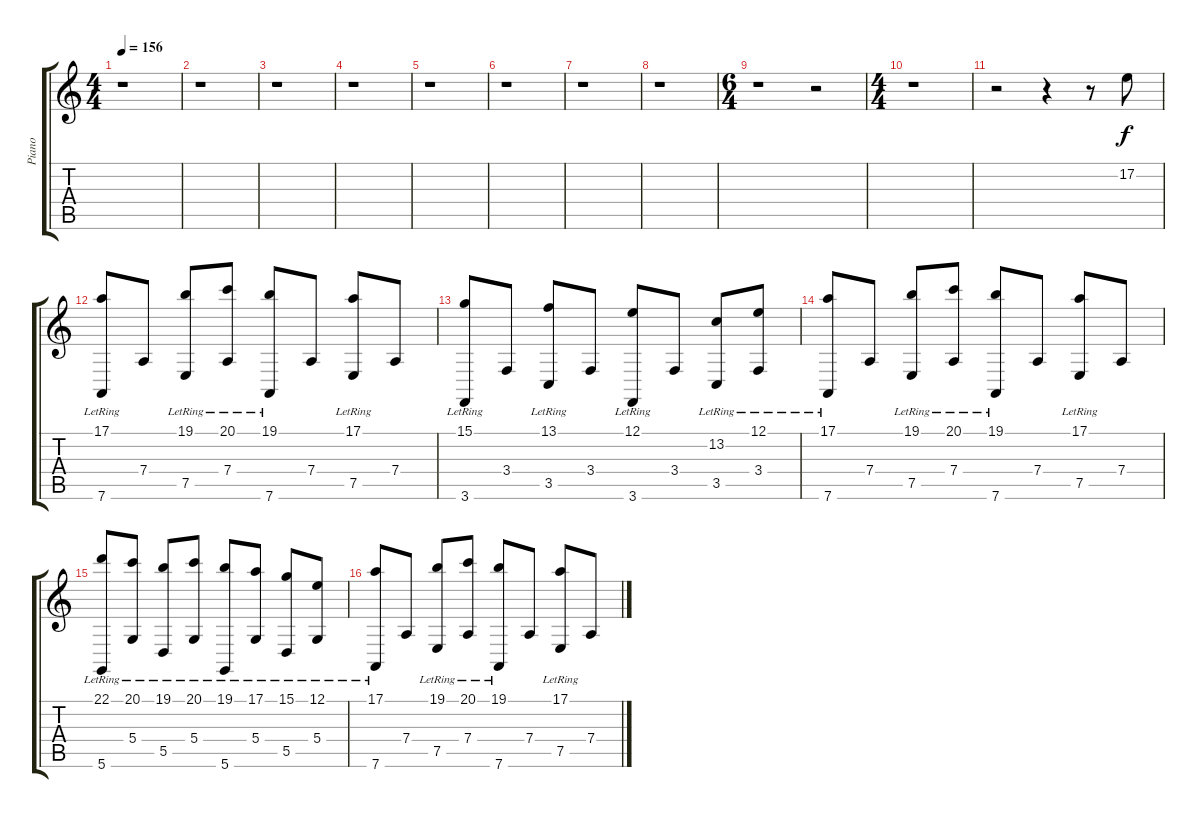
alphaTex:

\track ("Piano" "Piano") {instrument acousticgrandpiano}
\staff {score tabs}
\tuning (E4 B3 G3 D3 A2 D2) {hide}
\ts (4 4)
\tempo 156
\clef g2
\ks c
r.1{dy f} |
\section ("" "")
r.1 |
r.1 |
r.1 |
r.1 |
r.1 |
r.1 |
r.1 |
\ts (6 4)
\section ("" "")
r.1 r.2 |
\ts (4 4)
r.1 |
r.2 r.4 r.8 17.2.8 |
\section ("" "")
(17.1{lr} 7.6).8 7.4.8 (19.1{lr} 7.5).8 (20.1{lr} 7.4).8 (19.1{lr} 7.6).8 7.4.8 (17.1{lr} 7.5).8 7.4.8 |
(15.1{lr} 3.6).8 3.4.8 (13.1{lr} 3.5).8 3.4.8 (12.1{lr} 3.6).8 3.4.8 (13.2{lr} 3.5).8 (12.1{lr} 3.4).8 |
(17.1{lr} 7.6).8 7.4.8 (19.1{lr} 7.5).8 (20.1{lr} 7.4).8 (19.1{lr} 7.6).8 7.4.8 (17.1{lr} 7.5).8 7.4.8 |
(22.1{lr} 5.6).8 (20.1{lr} 5.4).8 (19.1{lr} 5.5).8 (20.1{lr} 5.4).8 (19.1{lr} 5.6).8 (17.1{lr} 5.4).8 (15.1{lr} 5.5).8 (12.1{lr} 5.4).8 |
(17.1{lr} 7.6).8 7.4.8 (19.1{lr} 7.5).8 (20.1{lr} 7.4).8 (19.1{lr} 7.6).8 7.4.8 (17.1{lr} 7.5).8 7.4.8
